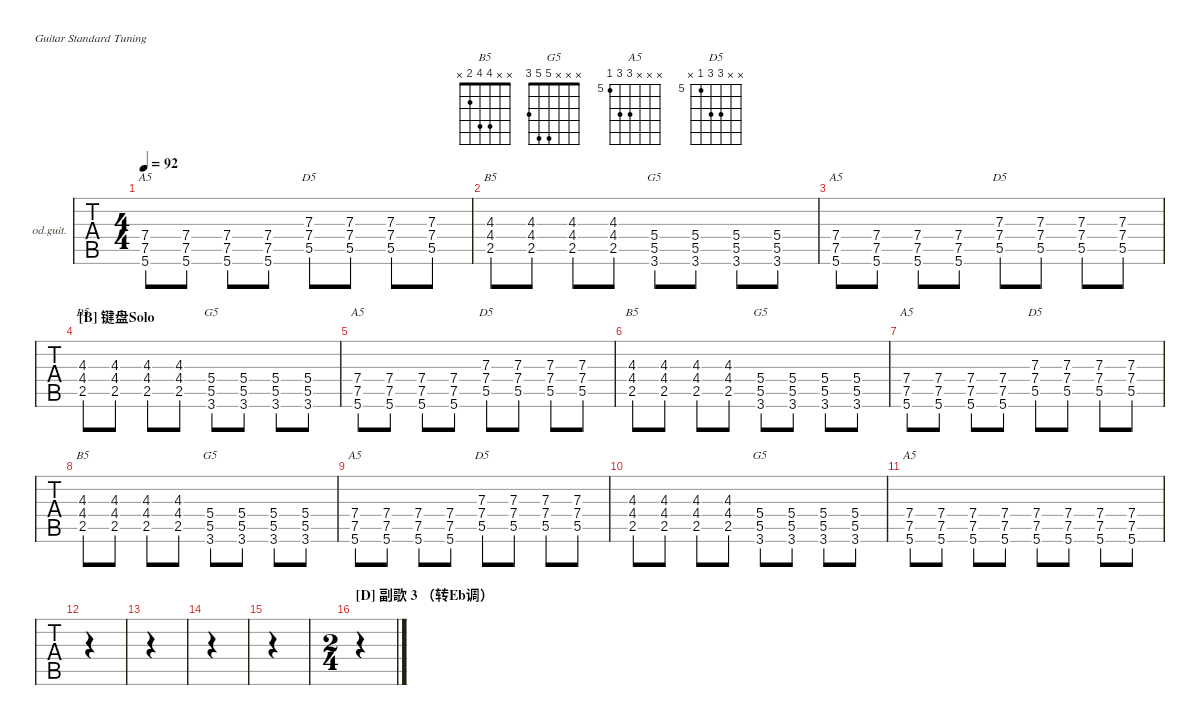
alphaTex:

\defaultSystemsLayout 4
\hideDynamics
\bracketExtendMode nobrackets
\firstSystemTrackNameOrientation horizontal
\otherSystemsTrackNameOrientation horizontal
\track ("主音吉他" "od.guit.") {instrument overdrivenguitar}
\staff {tabs}
\tuning (E4 B3 G3 D3 A2 E2)
\chord ("B5" x x 4 4 2 x) {showfingering false}
\chord ("G5" x x x 5 5 3) {showfingering false}
\chord ("A5" x x x 7 7 5) {firstfret 5 showfingering false}
\chord ("D5" x x 7 7 5 x) {firstfret 5 showfingering false}
\ts (4 4)
\tempo 92
\clef g2
\ks d
(5.6 7.5 7.4).8{ch "A5" dy mf} (7.4 7.5 5.6).8 (7.4 7.5 5.6).8 (5.6 7.5 7.4).8 (5.5 7.4 7.3).8{ch "D5"} (5.5 7.4 7.3).8 (5.5 7.4 7.3).8 (5.5 7.4 7.3).8 |
(2.5 4.4 4.3).8{ch "B5"} (4.3 4.4 2.5).8 (4.3 4.4 2.5).8 (4.3 4.4 2.5).8 (3.6 5.5 5.4).8{ch "G5"} (5.4 5.5 3.6).8 (5.4 5.5 3.6).8 (5.4 5.5 3.6).8 |
(5.6 7.5 7.4).8{ch "A5"} (7.4 7.5 5.6).8 (7.4 7.5 5.6).8 (5.6 7.5 7.4).8 (5.5 7.4 7.3).8{ch "D5"} (5.5 7.4 7.3).8 (5.5 7.4 7.3).8 (5.5 7.4 7.3).8 |
\section ("B" "键盘Solo")
(2.5 4.4 4.3).8{ch "B5"} (4.3 4.4 2.5).8 (4.3 4.4 2.5).8 (4.3 4.4 2.5).8 (3.6 5.5 5.4).8{ch "G5"} (5.4 5.5 3.6).8 (5.4 5.5 3.6).8 (5.4 5.5 3.6).8 |
(5.6 7.5 7.4).8{ch "A5"} (7.4 7.5 5.6).8 (7.4 7.5 5.6).8 (5.6 7.5 7.4).8 (5.5 7.4 7.3).8{ch "D5"} (5.5 7.4 7.3).8 (5.5 7.4 7.3).8 (5.5 7.4 7.3).8 |
(2.5 4.4 4.3).8{ch "B5"} (4.3 4.4 2.5).8 (4.3 4.4 2.5).8 (4.3 4.4 2.5).8 (3.6 5.5 5.4).8{ch "G5"} (5.4 5.5 3.6).8 (5.4 5.5 3.6).8 (5.4 5.5 3.6).8 |
(5.6 7.5 7.4).8{ch "A5"} (7.4 7.5 5.6).8 (7.4 7.5 5.6).8 (5.6 7.5 7.4).8 (5.5 7.4 7.3).8{ch "D5"} (5.5 7.4 7.3).8 (5.5 7.4 7.3).8 (5.5 7.4 7.3).8 |
(2.5 4.4 4.3).8{ch "B5"} (4.3 4.4 2.5).8 (4.3 4.4 2.5).8 (4.3 4.4 2.5).8 (3.6 5.5 5.4).8{ch "G5"} (5.4 5.5 3.6).8 (5.4 5.5 3.6).8 (5.4 5.5 3.6).8 |
(5.6 7.5 7.4).8{ch "A5"} (7.4 7.5 5.6).8 (7.4 7.5 5.6).8 (5.6 7.5 7.4).8 (5.5 7.4 7.3).8{ch "D5"} (5.5 7.4 7.3).8 (5.5 7.4 7.3).8 (5.5 7.4 7.3).8 |
(2.5 4.4 4.3).8 (4.3 4.4 2.5).8 (4.3 4.4 2.5).8 (4.3 4.4 2.5).8 (3.6 5.5 5.4).8{ch "G5"} (5.4 5.5 3.6).8 (5.4 5.5 3.6).8 (5.4 5.5 3.6).8 |
(5.6 7.5 7.4).8{ch "A5"} (7.4 7.5 5.6).8 (7.4 7.5 5.6).8 (5.6 7.5 7.4).8 (5.6 7.5 7.4).8 (7.4 7.5 5.6).8 (7.4 7.5 5.6).8 (5.6 7.5 7.4).8 |
|
|
|
|
\ts (2 4)
\beaming (8 2 2)
\section ("D" "副歌 3 （转Eb调）")
\ks eb
